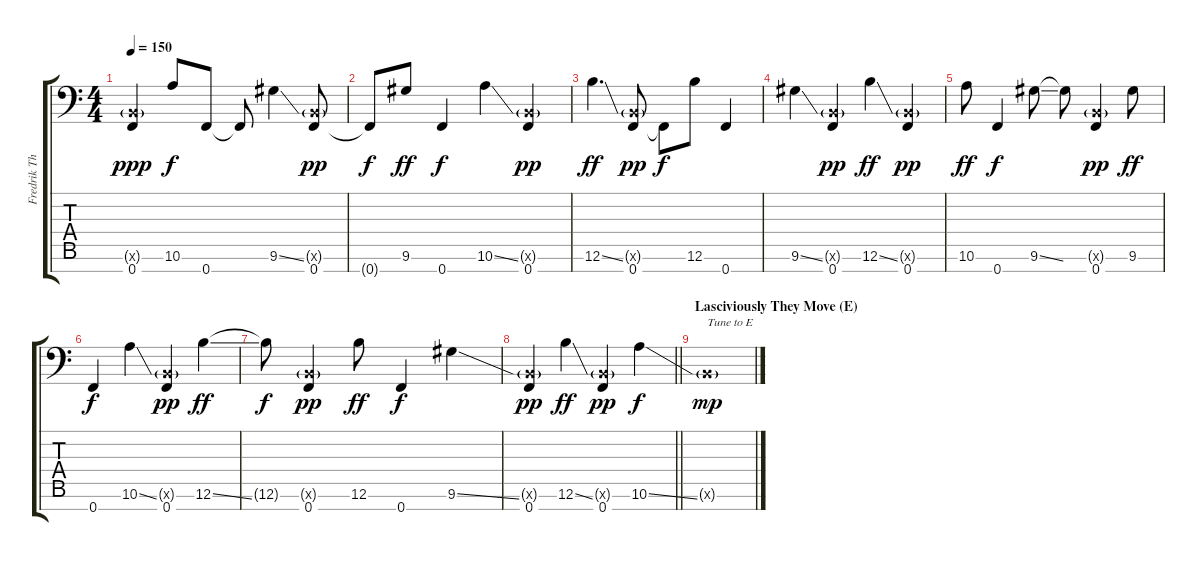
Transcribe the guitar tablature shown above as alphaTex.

\track ("Fredrik Thordendal (8 string Guitar in F" "Fredrik Th") {instrument distortionguitar}
\staff {score tabs}
\tuning (Bb3 Gb3 Db3 Ab2 Eb2 B1 F1) {hide}
\ts (4 4)
\tempo 150
\clef f4
\ks c
(0.6{g x} 0.7).4{dy ppp} 10.6.8{dy f} 0.7.8 0.7{t}.8 9.6{ss}.4 (0.6{g x} 0.7).8{dy pp} |
0.7{t}.8{dy f} 9.6.8{dy ff} 0.7.4{dy f} 10.6{ss}.4 (0.6{g x} 0.7).4{dy pp} |
12.6{ss}.4{d dy ff} (0.6{g x} 0.7).8{dy pp} 0.7{t}.8{dy f} 12.6.8 0.7.4 |
9.6{ss}.4 (0.6{g x} 0.7).4{dy pp} 12.6{ss}.4{dy ff} (0.6{g x} 0.7).4{dy pp} |
10.6.8{dy ff} 0.7.4{dy f} 9.6{ss}.8 9.6{t}.8 (0.6{g x} 0.7).4{dy pp} 9.6.8{dy ff} |
0.7.4{dy f} 10.6{ss}.4 (0.6{g x} 0.7).4{dy pp} 12.6{ss}.4{dy ff} |
12.6{t}.8{dy f} (0.6{g x} 0.7).4{dy pp} 12.6.8{dy ff} 0.7.4{dy f} 9.6{ss}.4 |
\barLineRight lightlight
(0.6{g x} 0.7).4{dy pp} 12.6{ss}.4{dy ff} (0.6{g x} 0.7).4{dy pp} 10.6{ss}.4{dy f} |
\section ("" "Lasciviously They Move (E)")
0.6{g x}.1{txt "Tune to E" dy mp}
